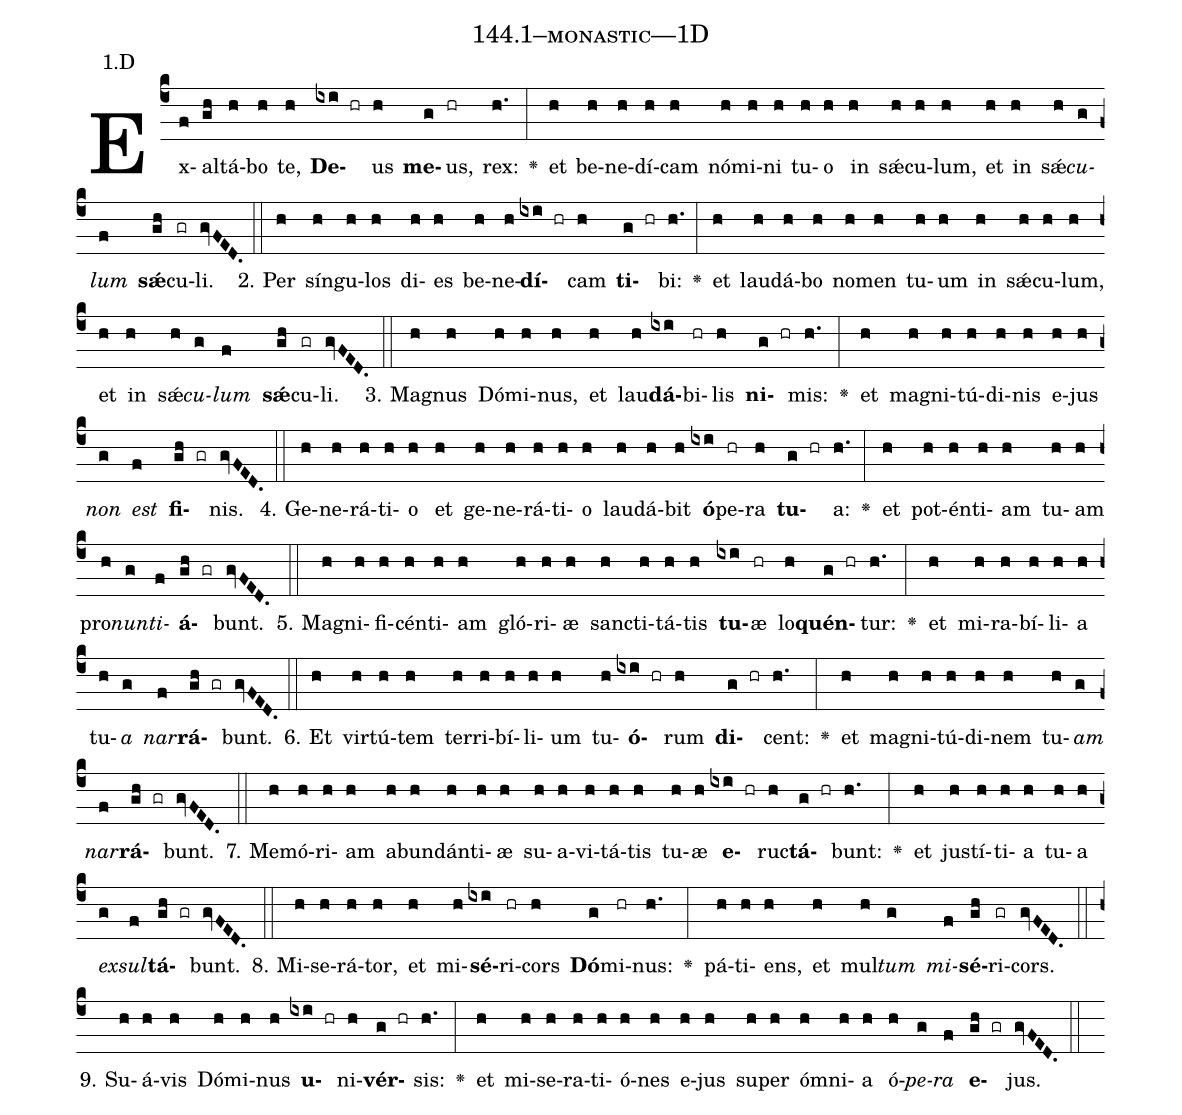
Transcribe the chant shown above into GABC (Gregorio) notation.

name: 144.1--monastic---1D;
annotation: 1.D;
%%
(c4)Ex(f)al(gh)tá(h)bo(h) te,(h) <b>De</b>(ixi hr)us(h) <b>me</b>(g)us,(hr) rex:(h.) <v>\greheightstar</v>(:) et(h) be(h)ne(h)dí(h)cam(h) nó(h)mi(h)ni(h) tu(h)o(h) in(h) sǽ(h)cu(h)lum,(h) et(h) in(h) sǽ(h)<i>cu</i>(g)<i>lum</i>(f) <b>sǽ</b>(gh)cu(gr)li.(gvFED.) (::)
2. Per(h) sín(h)gu(h)los(h) di(h)es(h) be(h)ne(h)<b>dí</b>(ixi hr)cam(h) <b>ti</b>(g hr)bi:(h.) <v>\greheightstar</v>(:) et(h) lau(h)dá(h)bo(h) no(h)men(h) tu(h)um(h) in(h) sǽ(h)cu(h)lum,(h) et(h) in(h) sǽ(h)<i>cu</i>(g)<i>lum</i>(f) <b>sǽ</b>(gh)cu(gr)li.(gvFED.) (::)
3. Ma(h)gnus(h) Dó(h)mi(h)nus,(h) et(h) lau(h)<b>dá</b>(ixi)bi(hr)lis(h) <b>ni</b>(g hr)mis:(h.) <v>\greheightstar</v>(:) et(h) ma(h)gni(h)tú(h)di(h)nis(h) e(h)jus(h) <i>non</i>(g) <i>est</i>(f) <b>fi</b>(gh gr)nis.(gvFED.) (::)
4. Ge(h)ne(h)rá(h)ti(h)o(h) et(h) ge(h)ne(h)rá(h)ti(h)o(h) lau(h)dá(h)bit(h) <b>ó</b>(ixi)pe(hr)ra(h) <b>tu</b>(g hr)a:(h.) <v>\greheightstar</v>(:) et(h) pot(h)én(h)ti(h)am(h) tu(h)am(h) pro(h)<i>nun</i>(g)<i>ti</i>(f)<b>á</b>(gh gr)bunt.(gvFED.) (::)
5. Ma(h)gni(h)fi(h)cén(h)ti(h)am(h) gló(h)ri(h)æ(h) sanc(h)ti(h)tá(h)tis(h) <b>tu</b>(ixi)æ(hr) lo(h)<b>quén</b>(g hr)tur:(h.) <v>\greheightstar</v>(:) et(h) mi(h)ra(h)bí(h)li(h)a(h) tu(h)<i>a</i>(g) <i>nar</i>(f)<b>rá</b>(gh gr)bunt.(gvFED.) (::)
6. Et(h) vir(h)tú(h)tem(h) ter(h)ri(h)bí(h)li(h)um(h) tu(h)<b>ó</b>(ixi hr)rum(h) <b>di</b>(g hr)cent:(h.) <v>\greheightstar</v>(:) et(h) ma(h)gni(h)tú(h)di(h)nem(h) tu(h)<i>am</i>(g) <i>nar</i>(f)<b>rá</b>(gh gr)bunt.(gvFED.) (::)
7. Me(h)mó(h)ri(h)am(h) ab(h)un(h)dán(h)ti(h)æ(h) su(h)a(h)vi(h)tá(h)tis(h) tu(h)æ(h) <b>e</b>(ixi hr)ruc(h)<b>tá</b>(g hr)bunt:(h.) <v>\greheightstar</v>(:) et(h) jus(h)tí(h)ti(h)a(h) tu(h)a(h) <i>ex</i>(g)<i>sul</i>(f)<b>tá</b>(gh gr)bunt.(gvFED.) (::)
8. Mi(h)se(h)rá(h)tor,(h) et(h) mi(h)<b>sé</b>(ixi)ri(hr)cors(h) <b>Dó</b>(g)mi(hr)nus:(h.) <v>\greheightstar</v>(:) pá(h)ti(h)ens,(h) et(h) mul(h)<i>tum</i>(g) <i>mi</i>(f)<b>sé</b>(gh)ri(gr)cors.(gvFED.) (::)
9. Su(h)á(h)vis(h) Dó(h)mi(h)nus(h) <b>u</b>(ixi hr)ni(h)<b>vér</b>(g hr)sis:(h.) <v>\greheightstar</v>(:) et(h) mi(h)se(h)ra(h)ti(h)ó(h)nes(h) e(h)jus(h) su(h)per(h) óm(h)ni(h)a(h) ó(h)<i>pe</i>(g)<i>ra</i>(f) <b>e</b>(gh gr)jus.(gvFED.) (::)
